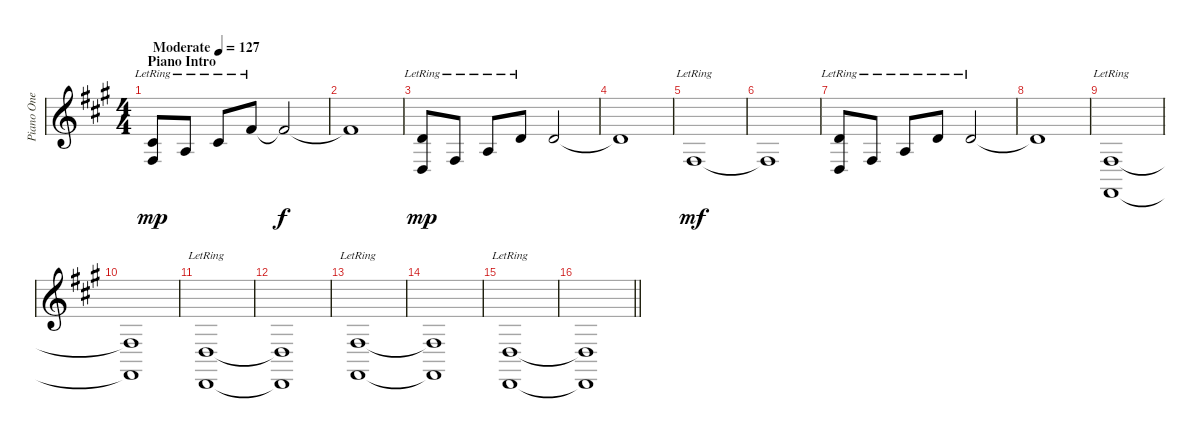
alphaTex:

\track ("Piano One - Left Hand" "Piano One ") {instrument acousticgrandpiano}
\staff {score}
\tuning (E4 B3 G3 D3 A2 D2) {hide}
\ts (4 4)
\section ("" "Piano Intro")
\tempo (127 "Moderate")
\clef g2
\ks a
(6.3{lr} 9.5{lr}).8{dy mp volume 12 instrument acousticgrandpiano} 7.4{lr}.8 6.3{lr}.8 7.2{lr}.8 7.2{t}.2{dy f} |
7.2{t}.1 |
(3.2 5.5{lr}).8{dy mp} 4.4{lr}.8 2.3{lr}.8 3.2{lr}.8 3.2.2 |
3.2{t}.1 |
4.4{lr}.1{dy mf} |
4.4{t}.1 |
(3.2{lr} 5.5{lr}).8 4.4{lr}.8 2.3{lr}.8 3.2{lr}.8 3.2{lr}.2 |
3.2{t}.1 |
(4.4 4.6{lr}).1 |
(4.4{t} 4.6{t}).1 |
(0.4 0.6{lr}).1 |
(0.4{t} 0.6{t}).1 |
(4.4 4.6{lr}).1 |
(4.4{t} 4.6{t}).1 |
(0.4 0.6{lr}).1 |
\barLineRight lightlight
(0.4{t} 0.6{t}).1
